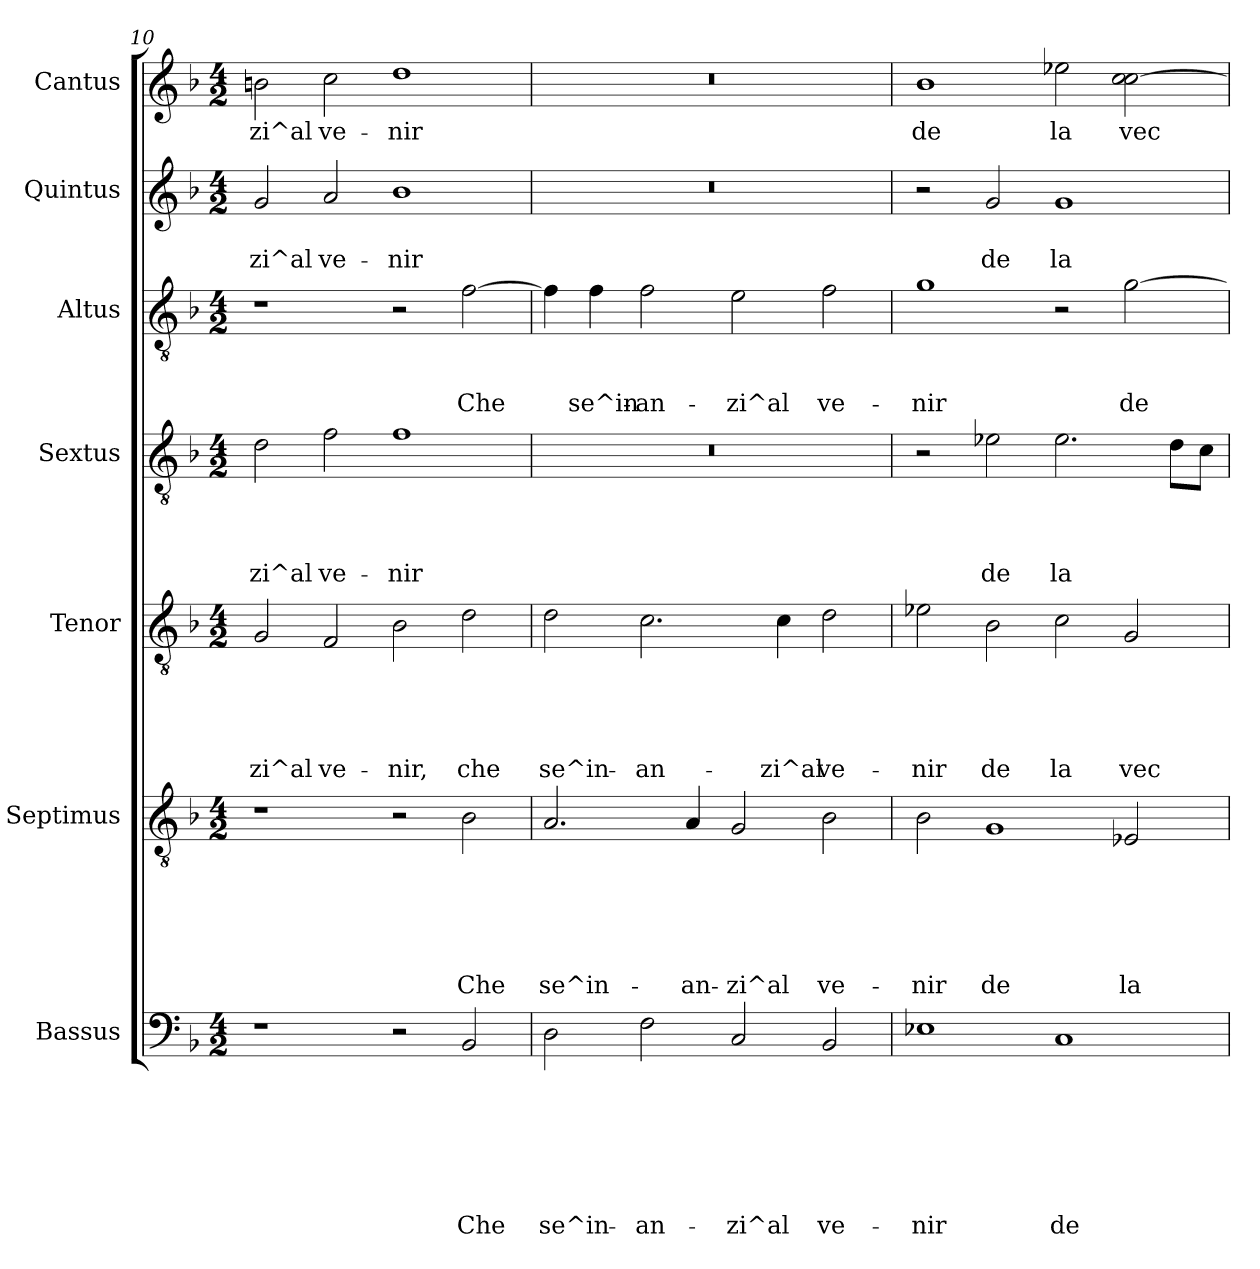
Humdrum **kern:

**kern	**text	**text	**text	**text	**text	**text	**text	**kern	**text	**text	**text	**text	**text	**text	**kern	**text	**text	**text	**text	**text	**kern	**text	**text	**text	**text	**kern	**text	**text	**text	**kern	**text	**text	**kern	**text
*part7	*part7	*part7	*part7	*part7	*part7	*part7	*part7	*part6	*part6	*part6	*part6	*part6	*part6	*part6	*part5	*part5	*part5	*part5	*part5	*part5	*part4	*part4	*part4	*part4	*part4	*part3	*part3	*part3	*part3	*part2	*part2	*part2	*part1	*part1
*staff7	*staff7	*staff7	*staff7	*staff7	*staff7	*staff7	*staff7	*staff6	*staff6	*staff6	*staff6	*staff6	*staff6	*staff6	*staff5	*staff5	*staff5	*staff5	*staff5	*staff5	*staff4	*staff4	*staff4	*staff4	*staff4	*staff3	*staff3	*staff3	*staff3	*staff2	*staff2	*staff2	*staff1	*staff1
*I"Bassus	*	*	*	*	*	*	*	*I"Septimus	*	*	*	*	*	*	*I"Tenor	*	*	*	*	*	*I"Sextus	*	*	*	*	*I"Altus	*	*	*	*I"Quintus	*	*	*I"Cantus	*
!!LO:PB:g=z
*clefF4	*	*	*	*	*	*	*	*clefGv2	*	*	*	*	*	*	*clefGv2	*	*	*	*	*	*clefGv2	*	*	*	*	*clefGv2	*	*	*	*clefG2	*	*	*clefG2	*
*k[b-]	*	*	*	*	*	*	*	*k[b-]	*	*	*	*	*	*	*k[b-]	*	*	*	*	*	*k[b-]	*	*	*	*	*k[b-]	*	*	*	*k[b-]	*	*	*k[b-]	*
*F:	*	*	*	*	*	*	*	*F:	*	*	*	*	*	*	*F:	*	*	*	*	*	*F:	*	*	*	*	*F:	*	*	*	*F:	*	*	*F:	*
*M4/2	*	*	*	*	*	*	*	*M4/2	*	*	*	*	*	*	*M4/2	*	*	*	*	*	*M4/2	*	*	*	*	*M4/2	*	*	*	*M4/2	*	*	*M4/2	*
=10	=10	=10	=10	=10	=10	=10	=10	=10	=10	=10	=10	=10	=10	=10	=10	=10	=10	=10	=10	=10	=10	=10	=10	=10	=10	=10	=10	=10	=10	=10	=10	=10	=10	=10
!	!	!	!	!	!	!	!	!	!	!	!	!	!	!	!	!	!	!	!	!LO:LY:b	!	!	!	!	!LO:LY:b	!	!	!	!	!	!	!LO:LY:b	!	!LO:LY:b
1r	.	.	.	.	.	.	.	1r	.	.	.	.	.	.	2G/	.	.	.	.	-zi^al	2d\	.	.	.	-zi^al	1r	.	.	.	2g/	.	-zi^al	2bn\	-zi^al
!	!	!	!	!	!	!	!	!	!	!	!	!	!	!	!	!	!	!	!	!LO:LY:b	!	!	!	!	!LO:LY:b	!	!	!	!	!	!	!LO:LY:b	!	!LO:LY:b
.	.	.	.	.	.	.	.	.	.	.	.	.	.	.	2F/	.	.	.	.	ve-	2f\	.	.	.	ve-	.	.	.	.	2a/	.	ve-	2cc\	ve-
!	!	!	!	!	!	!	!	!	!	!	!	!	!	!	!	!	!	!	!	!LO:LY:b	!	!	!	!	!LO:LY:b	!	!	!	!	!	!	!LO:LY:b	!	!LO:LY:b
2r	.	.	.	.	.	.	.	2r	.	.	.	.	.	.	2B-\	.	.	.	.	-nir,	1f	.	.	.	-nir	2r	.	.	.	1b-	.	-nir	1dd	-nir
!	!	!	!	!	!	!	!LO:LY:b	!	!	!	!	!	!	!LO:LY:b	!	!	!	!	!	!LO:LY:b	!	!	!	!	!	!	!	!	!LO:LY:b	!	!	!	!	!
2BB-/	.	.	.	.	.	.	Che	2B-\	.	.	.	.	.	Che	2d\	.	.	.	.	che	.	.	.	.	.	[>2f\	.	.	Che	.	.	.	.	.
=11	=11	=11	=11	=11	=11	=11	=11	=11	=11	=11	=11	=11	=11	=11	=11	=11	=11	=11	=11	=11	=11	=11	=11	=11	=11	=11	=11	=11	=11	=11	=11	=11	=11	=11
!	!	!	!	!	!	!	!LO:LY:b	!	!	!	!	!	!	!LO:LY:b	!	!	!	!	!	!LO:LY:b	!	!	!	!	!	!	!	!	!	!	!	!	!	!
2D\	.	.	.	.	.	.	se^in-	2.A/	.	.	.	.	.	se^in-	2d\	.	.	.	.	se^in-	0r	.	.	.	.	4f\]	.	.	.	0r	.	.	0r	.
!	!	!	!	!	!	!	!	!	!	!	!	!	!	!	!	!	!	!	!	!	!	!	!	!	!	!	!	!	!LO:LY:b	!	!	!	!	!
.	.	.	.	.	.	.	.	.	.	.	.	.	.	.	.	.	.	.	.	.	.	.	.	.	.	4f\	.	.	se^in-	.	.	.	.	.
!	!	!	!	!	!	!	!LO:LY:b	!	!	!	!	!	!	!	!	!	!	!	!	!LO:LY:b	!	!	!	!	!	!	!	!	!LO:LY:b	!	!	!	!	!
2F\	.	.	.	.	.	.	-an-	.	.	.	.	.	.	.	2.c\	.	.	.	.	-an-	.	.	.	.	.	2f\	.	.	-an-	.	.	.	.	.
!	!	!	!	!	!	!	!	!	!	!	!	!	!	!LO:LY:b	!	!	!	!	!	!	!	!	!	!	!	!	!	!	!	!	!	!	!	!
.	.	.	.	.	.	.	.	4A/	.	.	.	.	.	-an-	.	.	.	.	.	.	.	.	.	.	.	.	.	.	.	.	.	.	.	.
!	!	!	!	!	!	!	!LO:LY:b	!	!	!	!	!	!	!LO:LY:b	!	!	!	!	!	!	!	!	!	!	!	!	!	!	!LO:LY:b	!	!	!	!	!
2C/	.	.	.	.	.	.	-zi^al	2G/	.	.	.	.	.	-zi^al	.	.	.	.	.	.	.	.	.	.	.	2e\	.	.	-zi^al	.	.	.	.	.
!	!	!	!	!	!	!	!	!	!	!	!	!	!	!	!	!	!	!	!	!LO:LY:b	!	!	!	!	!	!	!	!	!	!	!	!	!	!
.	.	.	.	.	.	.	.	.	.	.	.	.	.	.	4c\	.	.	.	.	-zi^al	.	.	.	.	.	.	.	.	.	.	.	.	.	.
!	!	!	!	!	!	!	!LO:LY:b	!	!	!	!	!	!	!LO:LY:b	!	!	!	!	!	!LO:LY:b	!	!	!	!	!	!	!	!	!LO:LY:b	!	!	!	!	!
2BB-/	.	.	.	.	.	.	ve-	2B-\	.	.	.	.	.	ve-	2d\	.	.	.	.	ve-	.	.	.	.	.	2f\	.	.	ve-	.	.	.	.	.
=12	=12	=12	=12	=12	=12	=12	=12	=12	=12	=12	=12	=12	=12	=12	=12	=12	=12	=12	=12	=12	=12	=12	=12	=12	=12	=12	=12	=12	=12	=12	=12	=12	=12	=12
!	!	!	!	!	!	!	!LO:LY:b	!	!	!	!	!	!	!LO:LY:b	!	!	!	!	!	!LO:LY:b	!	!	!	!	!	!	!	!	!LO:LY:b	!	!	!	!	!LO:LY:b
1E-X	.	.	.	.	.	.	-nir	2B-\	.	.	.	.	.	-nir	2e-X\	.	.	.	.	-nir	2r	.	.	.	.	1g	.	.	-nir	2r	.	.	1b-	de
!	!	!	!	!	!	!	!	!	!	!	!	!	!	!LO:LY:b	!	!	!	!	!	!LO:LY:b	!	!	!	!	!LO:LY:b	!	!	!	!	!	!	!LO:LY:b	!	!
.	.	.	.	.	.	.	.	1G	.	.	.	.	.	de	2B-\	.	.	.	.	de	2e-X\	.	.	.	de	.	.	.	.	2g/	.	de	.	.
!	!	!	!	!	!	!	!LO:LY:b	!	!	!	!	!	!	!	!	!	!	!	!	!LO:LY:b	!	!	!	!	!LO:LY:b	!	!	!	!	!	!	!LO:LY:b	!	!LO:LY:b
1C	.	.	.	.	.	.	de	.	.	.	.	.	.	.	2c\	.	.	.	.	la	2.e-\	.	.	.	la	2r	.	.	.	1g	.	la	2ee-X\	la
!	!	!	!	!	!	!	!	!	!	!	!	!	!	!LO:LY:b	!	!	!	!	!	!LO:LY:b	!	!	!	!	!	!	!	!	!LO:LY:b	!	!	!	!	!LO:LY:b
.	.	.	.	.	.	.	.	2E-X/	.	.	.	.	.	la	2G/	.	.	.	.	vec-	.	.	.	.	.	[>2g\	.	.	de	.	.	.	2cc\ [>2cc\	vec-
.	.	.	.	.	.	.	.	.	.	.	.	.	.	.	.	.	.	.	.	.	8d\L	.	.	.	.	.	.	.	.	.	.	.	.	.
.	.	.	.	.	.	.	.	.	.	.	.	.	.	.	.	.	.	.	.	.	8c\J	.	.	.	.	.	.	.	.	.	.	.	.	.
=	=	=	=	=	=	=	=	=	=	=	=	=	=	=	=	=	=	=	=	=	=	=	=	=	=	=	=	=	=	=	=	=	=	=
*-	*-	*-	*-	*-	*-	*-	*-	*-	*-	*-	*-	*-	*-	*-	*-	*-	*-	*-	*-	*-	*-	*-	*-	*-	*-	*-	*-	*-	*-	*-	*-	*-	*-	*-
